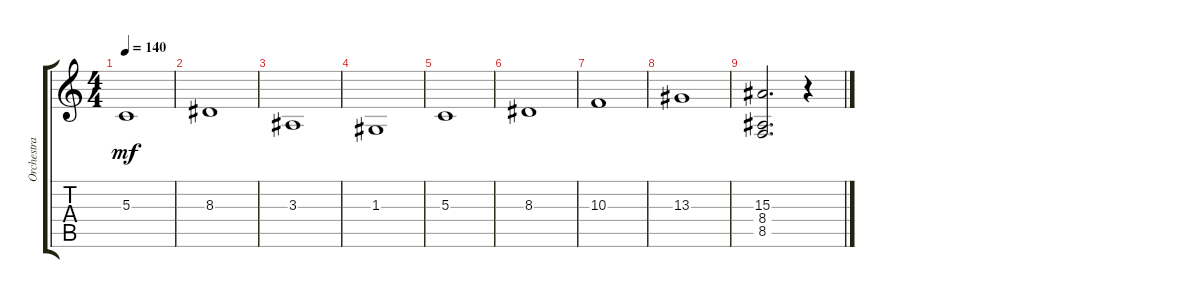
\track ("Orchestra" "Orchestra") {instrument synthstrings1}
\staff {score tabs}
\tuning (E4 B3 G3 D3 A2 E2) {hide}
\ts (4 4)
\tempo 140
\clef g2
\ks c
5.3.1{dy mf} |
8.3.1 |
3.3.1 |
1.3.1 |
5.3.1 |
8.3.1 |
10.3.1 |
13.3.1 |
(15.3 8.4 8.5).2{d} r.4
